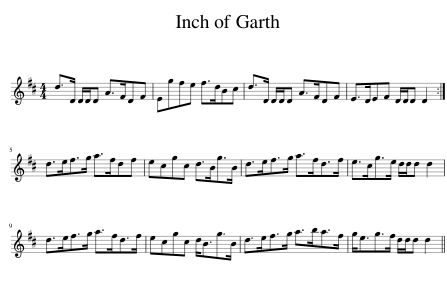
X:1
L:1/8
M:4/4
I:linebreak $
K:D
V:1 treble
V:1
 d>D D/D/D A>FDF | Egfe f>dBc | d>D D/D/D A>FDF | E>DEF D/D/D D2 :|$ d>ef>g a>fdf | %5
 ecgc d>Bg>B | d>ef>g a>fd>f | e>cg>e d/d/d d2 |$ d>ef>g a>fd>f | ecgc d<Bg>B | %10
 d>ef>g a>ba>f | g<eg>f d/d/d d2 || %12
